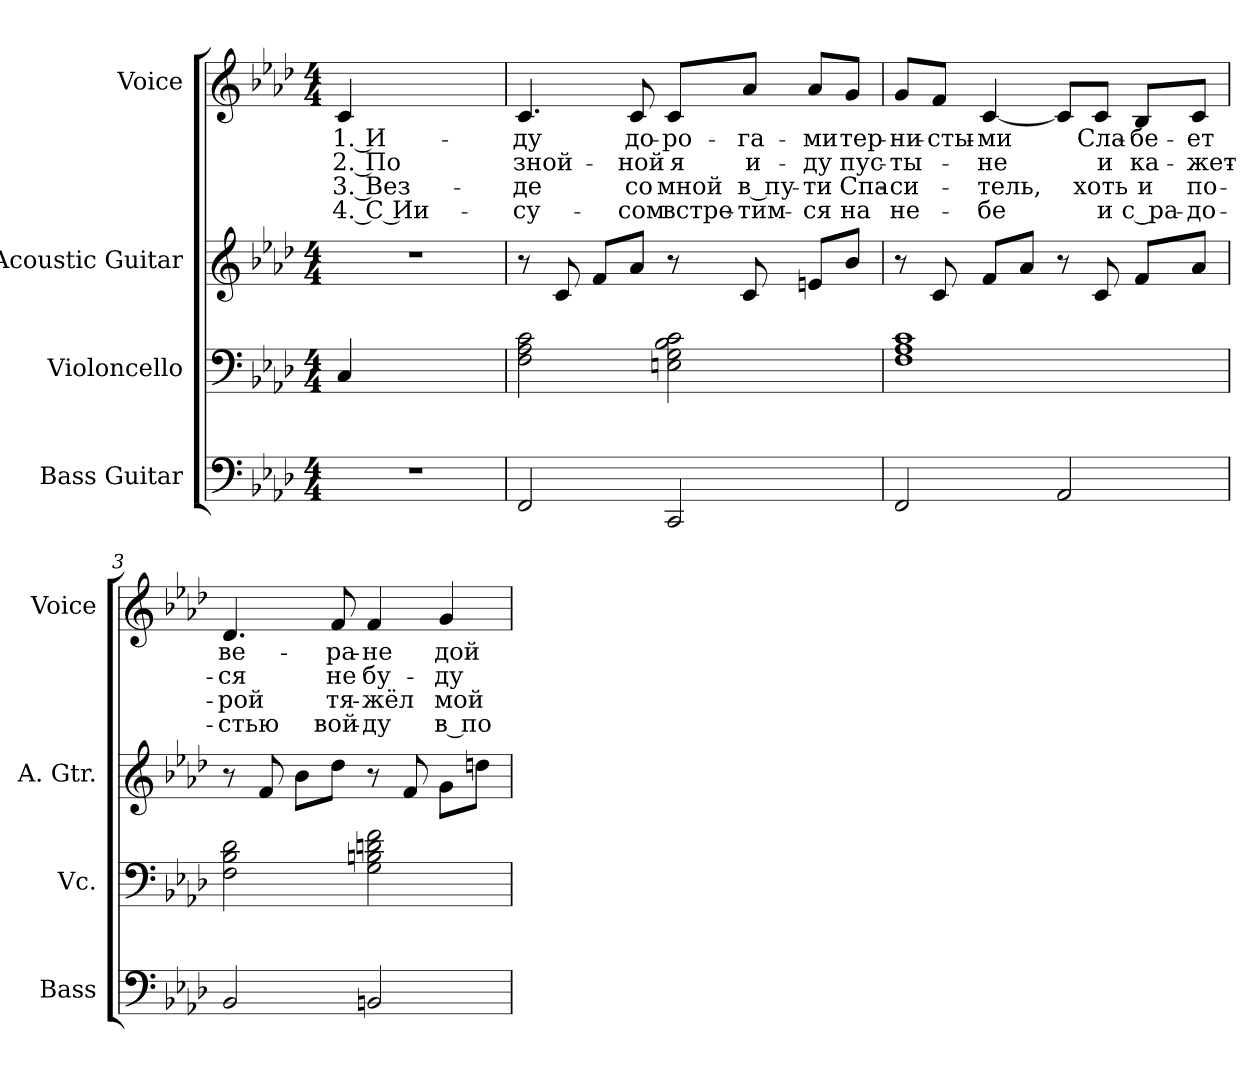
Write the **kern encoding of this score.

**kern	**kern	**kern	**kern	**text	**text	**text	**text
*part4	*part3	*part2	*part1	*part1	*part1	*part1	*part1
*staff4	*staff3	*staff2	*staff1	*staff1	*staff1	*staff1	*staff1
*I"Bass Guitar	*I"Violoncello	*I"Acoustic Guitar	*I"Voice	*	*	*	*
*I'Bass	*I'Vc.	*I'A. Gtr.	*I'Voice	*	*	*	*
!!LO:PB:g=z
*clefF4	*clefF4	*clefG2	*clefG2	*	*	*	*
*ITrd7c12	*	*ITrd7c12	*	*	*	*	*
*k[b-e-a-d-]	*k[b-e-a-d-]	*k[b-e-a-d-]	*k[b-e-a-d-]	*	*	*	*
*f:	*f:	*f:	*f:	*	*	*	*
*M4/4	*M4/4	*M4/4	*M4/4	*	*	*	*
*MM90	*MM90	*MM90	*MM90	*	*	*	*
=	=	=	=	=	=	=	=
!LO:N:vis=1	!	!LO:N:vis=1	!	!	!	!	!
!	!	!	!	!LO:LY:b:color=#000000	!LO:LY:b:color=#000000	!LO:LY:b:color=#000000	!LO:LY:b:color=#000000
1r	4Ci/	1r	4ci/	1. И-	2. По	3. Вез-	4. С Ии-
.	2.ryy	.	2.ryy	.	.	.	.
=1	=1	=1	=1	=1	=1	=1	=1
!	!	!	!	!LO:LY:b:color=#000000	!LO:LY:b:color=#000000	!LO:LY:b:color=#000000	!LO:LY:b:color=#000000
2FFFi/	2Fi\ 2A-i 2ci	8r	4.ci/	-ду	зной-	-де	-су-
.	.	8Ci/	.	.	.	.	.
.	.	8Fi/L	.	.	.	.	.
!	!	!	!	!LO:LY:b:color=#000000	!LO:LY:b:color=#000000	!LO:LY:b:color=#000000	!LO:LY:b:color=#000000
.	.	8A-i/J	8ci/	до-	-ной	со	-сом
!	!	!	!	!LO:LY:b:color=#000000	!LO:LY:b:color=#000000	!LO:LY:b:color=#000000	!LO:LY:b:color=#000000
2CCCi/	2Eni\ 2Gi 2B-i 2ci	8r	8ci/L	-ро-	я	мной	встре-
!	!	!	!	!LO:LY:b:color=#000000	!LO:LY:b:color=#000000	!LO:LY:b:color=#000000	!LO:LY:b:color=#000000
.	.	8Ci/	8a-i/J	-га-	и-	в пу-	-тим-
!	!	!	!	!LO:LY:b:color=#000000	!LO:LY:b:color=#000000	!LO:LY:b:color=#000000	!LO:LY:b:color=#000000
.	.	8Eni/L	8a-i/L	-ми	-ду	-ти	-ся
!	!	!	!	!LO:LY:b:color=#000000	!LO:LY:b:color=#000000	!LO:LY:b:color=#000000	!LO:LY:b:color=#000000
.	.	8B-i/J	8gi/J	тер-	пус-	Спа-	на
=2	=2	=2	=2	=2	=2	=2	=2
!	!	!	!	!LO:LY:b:color=#000000	!LO:LY:b:color=#000000	!LO:LY:b:color=#000000	!LO:LY:b:color=#000000
2FFFi/	1Fi 1A-i 1ci	8r	8gi/L	-ни-	-ты-	-си-	не-
!	!	!	!	!LO:LY:b:color=#000000	!	!	!
.	.	8Ci/	8fi/J	-сты-	.	.	.
!	!	!	!	!LO:LY:b:color=#000000	!LO:LY:b:color=#000000	!LO:LY:b:color=#000000	!LO:LY:b:color=#000000
.	.	8Fi/L	[<4ci/	-ми	-не	-тель,	-бе
.	.	8A-i/J	.	.	.	.	.
2AAA-i/	.	8r	8ci/L]	.	.	.	.
!	!	!	!	!LO:LY:b:color=#000000	!LO:LY:b:color=#000000	!LO:LY:b:color=#000000	!LO:LY:b:color=#000000
.	.	8Ci/	8ci/J	Сла-	и	хоть	и
!	!	!	!	!LO:LY:b:color=#000000	!LO:LY:b:color=#000000	!LO:LY:b:color=#000000	!LO:LY:b:color=#000000
.	.	8Fi/L	8B-i/L	-бе-	ка-	и	с ра-
!	!	!	!	!LO:LY:b:color=#000000	!LO:LY:b:color=#000000	!LO:LY:b:color=#000000	!LO:LY:b:color=#000000
.	.	8A-i/J	8ci/J	-ет	-жет-	по-	-до-
=3	=3	=3	=3	=3	=3	=3	=3
!	!	!	!	!LO:LY:b:color=#000000	!LO:LY:b:color=#000000	!LO:LY:b:color=#000000	!LO:LY:b:color=#000000
2BBB-i/	2Fi\ 2B-i 2d-i	8r	4.d-i/	ве-	-ся	-рой	-стью
.	.	8Fi/	.	.	.	.	.
.	.	8B-i\L	.	.	.	.	.
!	!	!	!	!LO:LY:b:color=#000000	!LO:LY:b:color=#000000	!LO:LY:b:color=#000000	!LO:LY:b:color=#000000
.	.	8d-i\J	8fi/	-ра-	не	тя-	вой-
!	!	!	!	!LO:LY:b:color=#000000	!LO:LY:b:color=#000000	!LO:LY:b:color=#000000	!LO:LY:b:color=#000000
2BBBni/	2Gi\ 2Bni 2dni 2fi	8r	4fi/	-не	бу-	-жёл	-ду
.	.	8Fi/	.	.	.	.	.
!	!	!	!	!LO:LY:b:color=#000000	!LO:LY:b:color=#000000	!LO:LY:b:color=#000000	!LO:LY:b:color=#000000
.	.	8Gi\L	4gi/	дой-	-ду	мой	в по-
.	.	8dni\J	.	.	.	.	.
=	=	=	=	=	=	=	=
*-	*-	*-	*-	*-	*-	*-	*-
